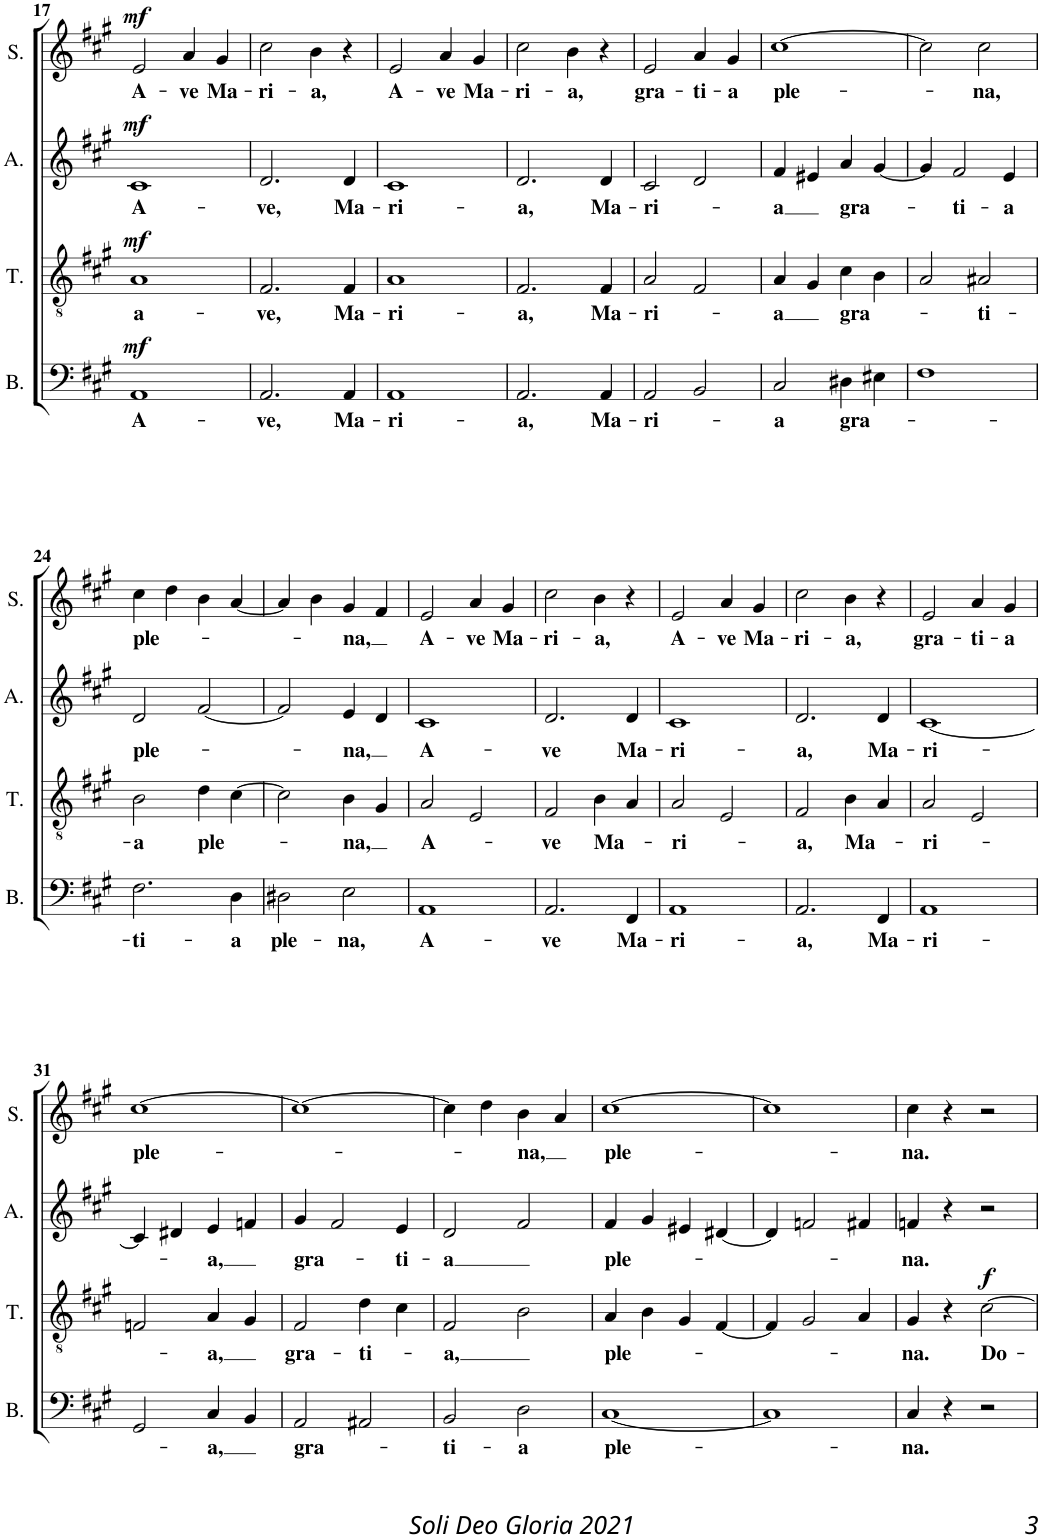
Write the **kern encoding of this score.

**kern	**text	**dynam	**kern	**text	**dynam	**kern	**text	**dynam	**kern	**text	**dynam
*part4	*part4	*part4	*part3	*part3	*part3	*part2	*part2	*part2	*part1	*part1	*part1
*staff4	*staff4	*staff4	*staff3	*staff3	*staff3	*staff2	*staff2	*staff2	*staff1	*staff1	*staff1
*I"Bass	*	*	*I"Tenor	*	*	*I"Alto	*	*	*I"Soprano	*	*
*I'B.	*	*	*I'T.	*	*	*I'A.	*	*	*I'S.	*	*
!!LO:PB:g=z
*clefF4	*	*	*clefGv2	*	*	*clefG2	*	*	*clefG2	*	*
*k[f#c#g#]	*	*	*k[f#c#g#]	*	*	*k[f#c#g#]	*	*	*k[f#c#g#]	*	*
*M2/2	*	*	*M2/2	*	*	*M2/2	*	*	*M2/2	*	*
*met(c|)	*	*	*met(c|)	*	*	*met(c|)	*	*	*met(c|)	*	*
=17	=17	=17	=17	=17	=17	=17	=17	=17	=17	=17	=17
!	!LO:LY:b	!LO:DY:a	!	!LO:LY:b	!LO:DY:a	!	!LO:LY:b	!LO:DY:a	!	!LO:LY:b	!LO:DY:a
1AA	A-	mf	1A	a-	mf	1c#	A-	mf	2e/	A-	mf
!	!	!	!	!	!	!	!	!	!	!LO:LY:b	!
.	.	.	.	.	.	.	.	.	4a/	-ve	.
!	!	!	!	!	!	!	!	!	!	!LO:LY:b	!
.	.	.	.	.	.	.	.	.	4g#/	Ma-	.
=18	=18	=18	=18	=18	=18	=18	=18	=18	=18	=18	=18
!	!LO:LY:b	!	!	!LO:LY:b	!	!	!LO:LY:b	!	!	!LO:LY:b	!
2.AA/	-ve,	.	2.F#/	-ve,	.	2.d/	-ve,	.	2cc#\	-ri-	.
!	!	!	!	!	!	!	!	!	!	!LO:LY:b	!
.	.	.	.	.	.	.	.	.	4b\	-a,	.
!	!LO:LY:b	!	!	!LO:LY:b	!	!	!LO:LY:b	!	!	!	!
4AA/	Ma-	.	4F#/	Ma-	.	4d/	Ma-	.	4r	.	.
=19	=19	=19	=19	=19	=19	=19	=19	=19	=19	=19	=19
!	!LO:LY:b	!	!	!LO:LY:b	!	!	!LO:LY:b	!	!	!LO:LY:b	!
1AA	-ri-	.	1A	-ri-	.	1c#	-ri-	.	2e/	A-	.
!	!	!	!	!	!	!	!	!	!	!LO:LY:b	!
.	.	.	.	.	.	.	.	.	4a/	-ve	.
!	!	!	!	!	!	!	!	!	!	!LO:LY:b	!
.	.	.	.	.	.	.	.	.	4g#/	Ma-	.
=20	=20	=20	=20	=20	=20	=20	=20	=20	=20	=20	=20
!	!LO:LY:b	!	!	!LO:LY:b	!	!	!LO:LY:b	!	!	!LO:LY:b	!
2.AA/	-a,	.	2.F#/	-a,	.	2.d/	-a,	.	2cc#\	-ri-	.
!	!	!	!	!	!	!	!	!	!	!LO:LY:b	!
.	.	.	.	.	.	.	.	.	4b\	-a,	.
!	!LO:LY:b	!	!	!LO:LY:b	!	!	!LO:LY:b	!	!	!	!
4AA/	Ma-	.	4F#/	Ma-	.	4d/	Ma-	.	4r	.	.
=21	=21	=21	=21	=21	=21	=21	=21	=21	=21	=21	=21
!	!LO:LY:b	!	!	!LO:LY:b	!	!	!LO:LY:b	!	!	!LO:LY:b	!
2AA/	-ri-	.	2A/	-ri-	.	2c#/	-ri-	.	2e/	gra-	.
!	!	!	!	!	!	!	!	!	!	!LO:LY:b	!
2BB/	.	.	2F#/	.	.	2d/	.	.	4a/	-ti-	.
!	!	!	!	!	!	!	!	!	!	!LO:LY:b	!
.	.	.	.	.	.	.	.	.	4g#/	-a	.
=22	=22	=22	=22	=22	=22	=22	=22	=22	=22	=22	=22
!	!LO:LY:b	!	!	!LO:LY:b	!	!	!LO:LY:b	!	!	!LO:LY:b	!
2C#/	-a	.	4A/	-a	.	4f#/	-a	.	[1cc#	ple-	.
.	.	.	4G#/	.	.	4e#X/	.	.	.	.	.
!	!LO:LY:b	!	!	!LO:LY:b	!	!	!LO:LY:b	!	!	!	!
4D#X\	gra-	.	4c#\	gra-	.	4a/	gra-	.	.	.	.
4E#X\	.	.	4B\	.	.	[4g#/	.	.	.	.	.
=23	=23	=23	=23	=23	=23	=23	=23	=23	=23	=23	=23
1F#	.	.	2A/	.	.	4g#/]	.	.	2cc#\]	.	.
!	!	!	!	!	!	!	!LO:LY:b	!	!	!	!
.	.	.	.	.	.	2f#/	-ti-	.	.	.	.
!	!	!	!	!LO:LY:b	!	!	!	!	!	!LO:LY:b	!
.	.	.	2A#X/	-ti-	.	.	.	.	2cc#\	-na,	.
!	!	!	!	!	!	!	!LO:LY:b	!	!	!	!
.	.	.	.	.	.	4e/	-a	.	.	.	.
!!LO:LB:g=z
=24	=24	=24	=24	=24	=24	=24	=24	=24	=24	=24	=24
!	!LO:LY:b	!	!	!LO:LY:b	!	!	!LO:LY:b	!	!	!LO:LY:b	!
2.F#\	-ti-	.	2B\	-a	.	2d/	ple-	.	4cc#\	ple-	.
.	.	.	.	.	.	.	.	.	4dd\	.	.
!	!	!	!	!LO:LY:b	!	!	!	!	!	!	!
.	.	.	4d\	ple-	.	[2f#/	.	.	4b\	.	.
!	!LO:LY:b	!	!	!	!	!	!	!	!	!	!
4D\	-a	.	[4c#\	.	.	.	.	.	[4a/	.	.
=25	=25	=25	=25	=25	=25	=25	=25	=25	=25	=25	=25
!	!LO:LY:b	!	!	!	!	!	!	!	!	!	!
2D#X\	ple-	.	2c#\]	.	.	2f#/]	.	.	4a/]	.	.
.	.	.	.	.	.	.	.	.	4b\	.	.
!	!LO:LY:b	!	!	!LO:LY:b	!	!	!LO:LY:b	!	!	!LO:LY:b	!
2E\	-na,	.	4B\	-na,	.	4e/	-na,	.	4g#/	-na,	.
.	.	.	4G#/	.	.	4d/	.	.	4f#/	.	.
=26	=26	=26	=26	=26	=26	=26	=26	=26	=26	=26	=26
!	!LO:LY:b	!	!	!LO:LY:b	!	!	!LO:LY:b	!	!	!LO:LY:b	!
1AA	A-	.	2A/	A-	.	1c#	A-	.	2e/	A-	.
!	!	!	!	!	!	!	!	!	!	!LO:LY:b	!
.	.	.	2E/	.	.	.	.	.	4a/	-ve	.
!	!	!	!	!	!	!	!	!	!	!LO:LY:b	!
.	.	.	.	.	.	.	.	.	4g#/	Ma-	.
=27	=27	=27	=27	=27	=27	=27	=27	=27	=27	=27	=27
!	!LO:LY:b	!	!	!LO:LY:b	!	!	!LO:LY:b	!	!	!LO:LY:b	!
2.AA/	-ve	.	2F#/	-ve	.	2.d/	-ve	.	2cc#\	-ri-	.
!	!	!	!	!LO:LY:b	!	!	!	!	!	!LO:LY:b	!
.	.	.	4B\	Ma-	.	.	.	.	4b\	-a,	.
!	!LO:LY:b	!	!	!	!	!	!LO:LY:b	!	!	!	!
4FF#/	Ma-	.	4A/	.	.	4d/	Ma-	.	4r	.	.
=28	=28	=28	=28	=28	=28	=28	=28	=28	=28	=28	=28
!	!LO:LY:b	!	!	!LO:LY:b	!	!	!LO:LY:b	!	!	!LO:LY:b	!
1AA	-ri-	.	2A/	-ri-	.	1c#	-ri-	.	2e/	A-	.
!	!	!	!	!	!	!	!	!	!	!LO:LY:b	!
.	.	.	2E/	.	.	.	.	.	4a/	-ve	.
!	!	!	!	!	!	!	!	!	!	!LO:LY:b	!
.	.	.	.	.	.	.	.	.	4g#/	Ma-	.
=29	=29	=29	=29	=29	=29	=29	=29	=29	=29	=29	=29
!	!LO:LY:b	!	!	!LO:LY:b	!	!	!LO:LY:b	!	!	!LO:LY:b	!
2.AA/	-a,	.	2F#/	-a,	.	2.d/	-a,	.	2cc#\	-ri-	.
!	!	!	!	!LO:LY:b	!	!	!	!	!	!LO:LY:b	!
.	.	.	4B\	Ma-	.	.	.	.	4b\	-a,	.
!	!LO:LY:b	!	!	!	!	!	!LO:LY:b	!	!	!	!
4FF#/	Ma-	.	4A/	.	.	4d/	Ma-	.	4r	.	.
=30	=30	=30	=30	=30	=30	=30	=30	=30	=30	=30	=30
!	!LO:LY:b	!	!	!LO:LY:b	!	!	!LO:LY:b	!	!	!LO:LY:b	!
1AA	-ri-	.	2A/	-ri-	.	[1c#	-ri-	.	2e/	gra-	.
!	!	!	!	!	!	!	!	!	!	!LO:LY:b	!
.	.	.	2E/	.	.	.	.	.	4a/	-ti-	.
!	!	!	!	!	!	!	!	!	!	!LO:LY:b	!
.	.	.	.	.	.	.	.	.	4g#/	-a	.
!!LO:LB:g=z
=31	=31	=31	=31	=31	=31	=31	=31	=31	=31	=31	=31
!	!	!	!	!	!	!	!	!	!	!LO:LY:b	!
2GG#/	.	.	2Fn/	.	.	4c#/]	.	.	[1cc#	ple-	.
.	.	.	.	.	.	4d#X/	.	.	.	.	.
!	!LO:LY:b	!	!	!LO:LY:b	!	!	!LO:LY:b	!	!	!	!
4C#/	-a,	.	4A/	-a,	.	4e/	-a,	.	.	.	.
4BB/	.	.	4G#/	.	.	4fn/	.	.	.	.	.
=32	=32	=32	=32	=32	=32	=32	=32	=32	=32	=32	=32
!	!LO:LY:b	!	!	!LO:LY:b	!	!	!LO:LY:b	!	!	!	!
2AA/	gra-	.	2F#/	gra-	.	4g#/	gra-	.	1cc#_	.	.
.	.	.	.	.	.	2f#/	.	.	.	.	.
!	!	!	!	!LO:LY:b	!	!	!	!	!	!	!
2AA#X/	.	.	4d\	-ti-	.	.	.	.	.	.	.
!	!	!	!	!	!	!	!LO:LY:b	!	!	!	!
.	.	.	4c#\	.	.	4e/	-ti-	.	.	.	.
=33	=33	=33	=33	=33	=33	=33	=33	=33	=33	=33	=33
!	!LO:LY:b	!	!	!LO:LY:b	!	!	!LO:LY:b	!	!	!	!
2BB/	-ti-	.	2F#/	-a,	.	2d/	-a	.	4cc#\]	.	.
.	.	.	.	.	.	.	.	.	4dd\	.	.
!	!LO:LY:b	!	!	!	!	!	!	!	!	!LO:LY:b	!
2D\	-a	.	2B\	.	.	2f#/	.	.	4b\	-na,	.
.	.	.	.	.	.	.	.	.	4a/	.	.
=34	=34	=34	=34	=34	=34	=34	=34	=34	=34	=34	=34
!	!LO:LY:b	!	!	!LO:LY:b	!	!	!LO:LY:b	!	!	!LO:LY:b	!
[1C#	ple-	.	4A/	ple-	.	4f#/	ple-	.	[1cc#	ple-	.
.	.	.	4B\	.	.	4g#/	.	.	.	.	.
.	.	.	4G#/	.	.	4e#X/	.	.	.	.	.
.	.	.	[4F#/	.	.	[4d#X/	.	.	.	.	.
=35	=35	=35	=35	=35	=35	=35	=35	=35	=35	=35	=35
1C#]	.	.	4F#/]	.	.	4d#/]	.	.	1cc#]	.	.
.	.	.	2G#/	.	.	2fn/	.	.	.	.	.
.	.	.	4A/	.	.	4f#X/	.	.	.	.	.
=36	=36	=36	=36	=36	=36	=36	=36	=36	=36	=36	=36
!	!LO:LY:b	!	!	!LO:LY:b	!	!	!LO:LY:b	!	!	!LO:LY:b	!
4C#/	-na.	.	4G#/	-na.	.	4fn/	-na.	.	4cc#\	-na.	.
4r	.	.	4r	.	.	4r	.	.	4r	.	.
!	!	!	!	!LO:LY:b	!LO:DY:a	!	!	!	!	!	!
2r	.	.	[2c#\	Do-	f	2r	.	.	2r	.	.
=	=	=	=	=	=	=	=	=	=	=	=
*-	*-	*-	*-	*-	*-	*-	*-	*-	*-	*-	*-
